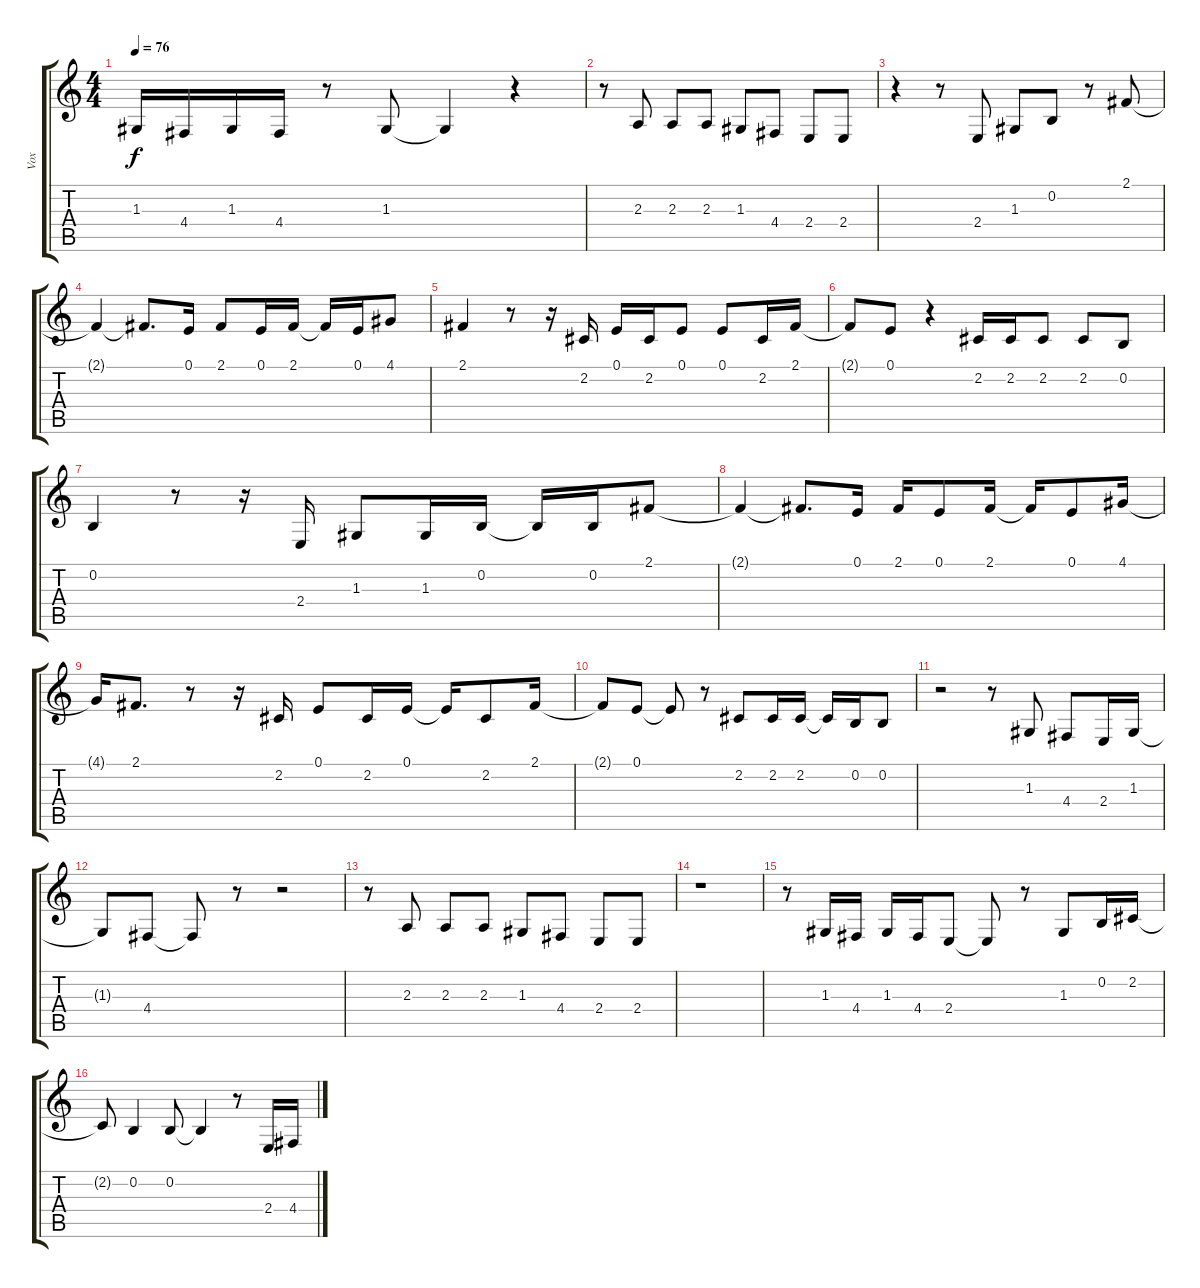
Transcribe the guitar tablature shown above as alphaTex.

\track ("Vox" "Vox") {instrument violin}
\staff {score tabs}
\tuning (E4 B3 G3 D3 A2 E2) {hide}
\ts (4 4)
\tempo 76
\clef g2
\ks c
1.3.16{dy f} 4.4.16 1.3.16 4.4.16 r.8 1.3.8 1.3{t}.4 r.4 |
r.8 2.3.8 2.3.8 2.3.8 1.3.8 4.4.8 2.4.8 2.4.8 |
r.4 r.8 2.4.8 1.3.8 0.2.8 r.8 2.1.8 |
2.1{t}.4 2.1{t}.8{d} 0.1.16 2.1.8 0.1.16 2.1.16 2.1{t}.16 0.1.16 4.1.8 |
2.1.4 r.8 r.16 2.2.16 0.1.16 2.2.16 0.1.8 0.1.8 2.2.16 2.1.16 |
2.1{t}.8 0.1.8 r.4 2.2.16 2.2.16 2.2.8 2.2.8 0.2.8 |
0.2.4 r.8 r.16 2.4.16 1.3.8 1.3.16 0.2.16 0.2{t}.16 0.2.16 2.1.8 |
2.1{t}.4 2.1{t}.8{d} 0.1.16 2.1.16 0.1.8 2.1.16 2.1{t}.16 0.1.8 4.1.16 |
4.1{t}.16 2.1.8{d} r.8 r.16 2.2.16 0.1.8 2.2.16 0.1.16 0.1{t}.16 2.2.8 2.1.16 |
2.1{t}.8 0.1.8 0.1{t}.8 r.8 2.2.8 2.2.16 2.2.16 2.2{t}.16 0.2.16 0.2.8 |
r.2 r.8 1.3.8 4.4.8 2.4.16 1.3.16 |
1.3{t}.8 4.4.8 4.4{t}.8 r.8 r.2 |
r.8 2.3.8 2.3.8 2.3.8 1.3.8 4.4.8 2.4.8 2.4.8 |
r.1 |
r.8 1.3.16 4.4.16 1.3.16 4.4.16 2.4.8 2.4{t}.8 r.8 1.3.8 0.2.16 2.2.16 |
2.2{t}.8 0.2.4 0.2.8 0.2{t}.4 r.8 2.4.16 4.4.16
